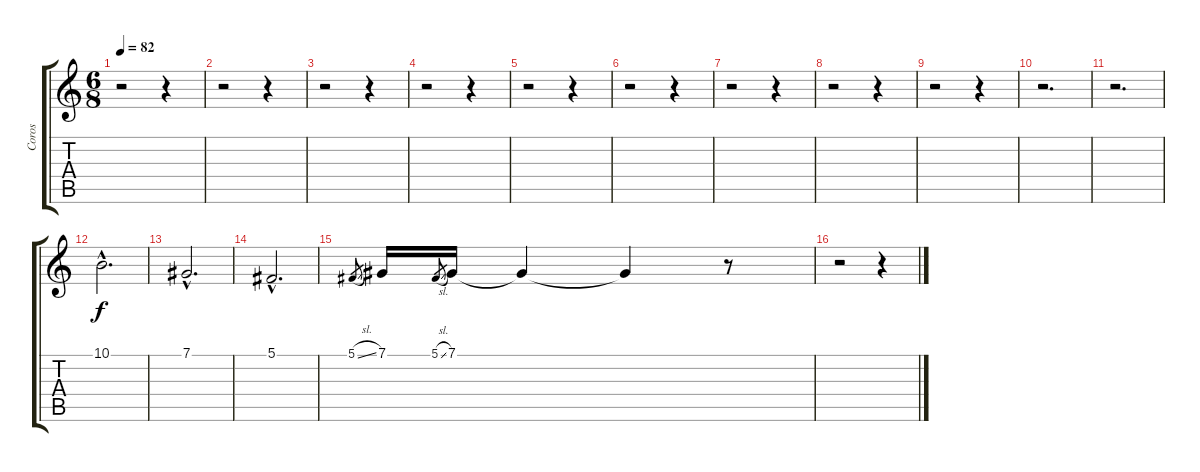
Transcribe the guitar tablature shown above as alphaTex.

\track ("Coros" "Coros") {instrument lead2sawtooth}
\staff {score tabs}
\tuning (Db4 Ab3 E3 B2 Gb2 B1) {hide}
\ts (6 8)
\tempo 82
\clef g2
\ks c
r.2{dy f} r.4 |
r.2 r.4 |
r.2 r.4 |
r.2 r.4 |
r.2 r.4 |
r.2 r.4 |
r.2 r.4 |
r.2 r.4 |
r.2 r.4 |
r.2{d} |
r.2{d} |
10.1{hac}.2{d} |
7.1{hac}.2{d} |
5.1{hac}.2{d} |
5.1{sl}.8{gr} 7.1.16 5.1{sl}.8{gr} 7.1.16 7.1{t}.4 7.1{t}.4 r.8 |
r.2 r.4
